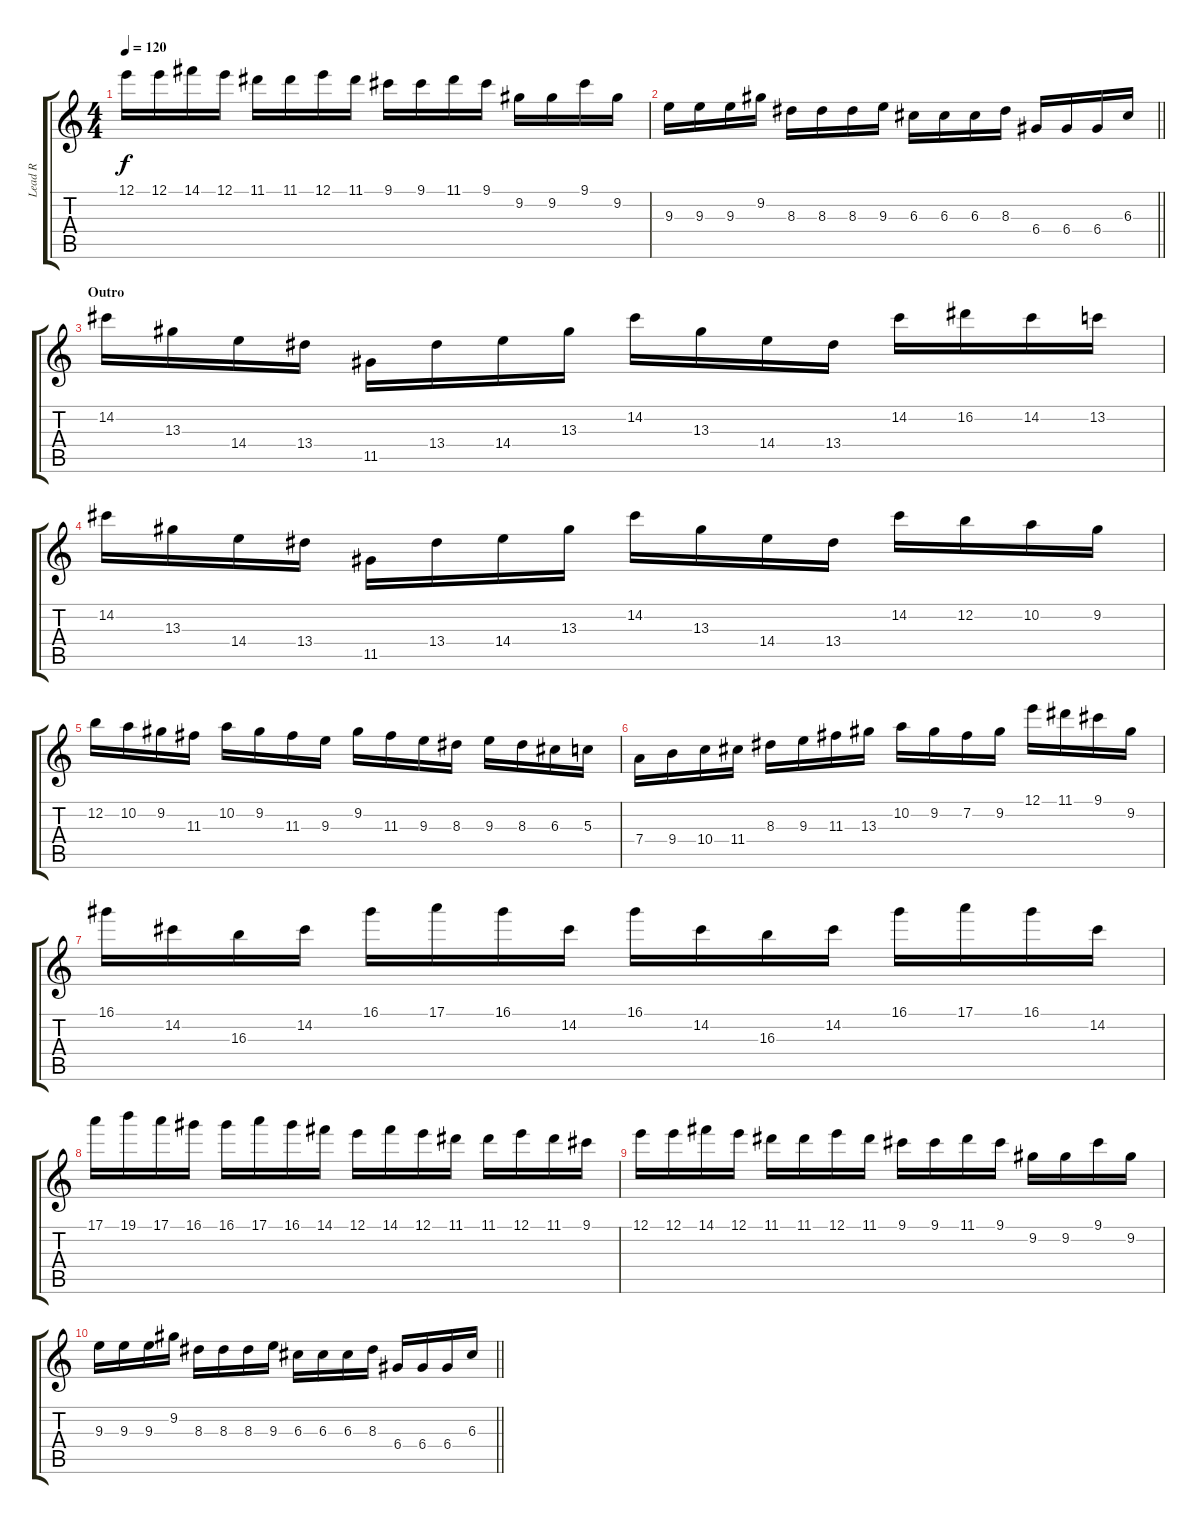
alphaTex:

\track ("Lead R" "Lead R") {instrument distortionguitar}
\staff {score tabs}
\tuning (E4 B3 G3 D3 A2 E2) {hide}
\ts (4 4)
\tempo 120
\clef g2
\ks c
12.1.16{dy f} 12.1.16 14.1.16 12.1.16 11.1.16 11.1.16 12.1.16 11.1.16 9.1.16 9.1.16 11.1.16 9.1.16 9.2.16 9.2.16 9.1.16 9.2.16 |
\barLineRight lightlight
9.3.16 9.3.16 9.3.16 9.2.16 8.3.16 8.3.16 8.3.16 9.3.16 6.3.16 6.3.16 6.3.16 8.3.16 6.4.16 6.4.16 6.4.16 6.3.16 |
\section ("" "Outro")
14.2.16 13.3.16 14.4.16 13.4.16 11.5.16 13.4.16 14.4.16 13.3.16 14.2.16 13.3.16 14.4.16 13.4.16 14.2.16 16.2.16 14.2.16 13.2.16 |
14.2.16 13.3.16 14.4.16 13.4.16 11.5.16 13.4.16 14.4.16 13.3.16 14.2.16 13.3.16 14.4.16 13.4.16 14.2.16 12.2.16 10.2.16 9.2.16 |
12.2.16 10.2.16 9.2.16 11.3.16 10.2.16 9.2.16 11.3.16 9.3.16 9.2.16 11.3.16 9.3.16 8.3.16 9.3.16 8.3.16 6.3.16 5.3.16 |
7.4.16 9.4.16 10.4.16 11.4.16 8.3.16 9.3.16 11.3.16 13.3.16 10.2.16 9.2.16 7.2.16 9.2.16 12.1.16 11.1.16 9.1.16 9.2.16 |
16.1.16 14.2.16 16.3.16 14.2.16 16.1.16 17.1.16 16.1.16 14.2.16 16.1.16 14.2.16 16.3.16 14.2.16 16.1.16 17.1.16 16.1.16 14.2.16 |
17.1.16 19.1.16 17.1.16 16.1.16 16.1.16 17.1.16 16.1.16 14.1.16 12.1.16 14.1.16 12.1.16 11.1.16 11.1.16 12.1.16 11.1.16 9.1.16 |
12.1.16 12.1.16 14.1.16 12.1.16 11.1.16 11.1.16 12.1.16 11.1.16 9.1.16 9.1.16 11.1.16 9.1.16 9.2.16 9.2.16 9.1.16 9.2.16 |
\barLineRight lightlight
9.3.16 9.3.16 9.3.16 9.2.16 8.3.16 8.3.16 8.3.16 9.3.16 6.3.16 6.3.16 6.3.16 8.3.16 6.4.16 6.4.16 6.4.16 6.3.16
